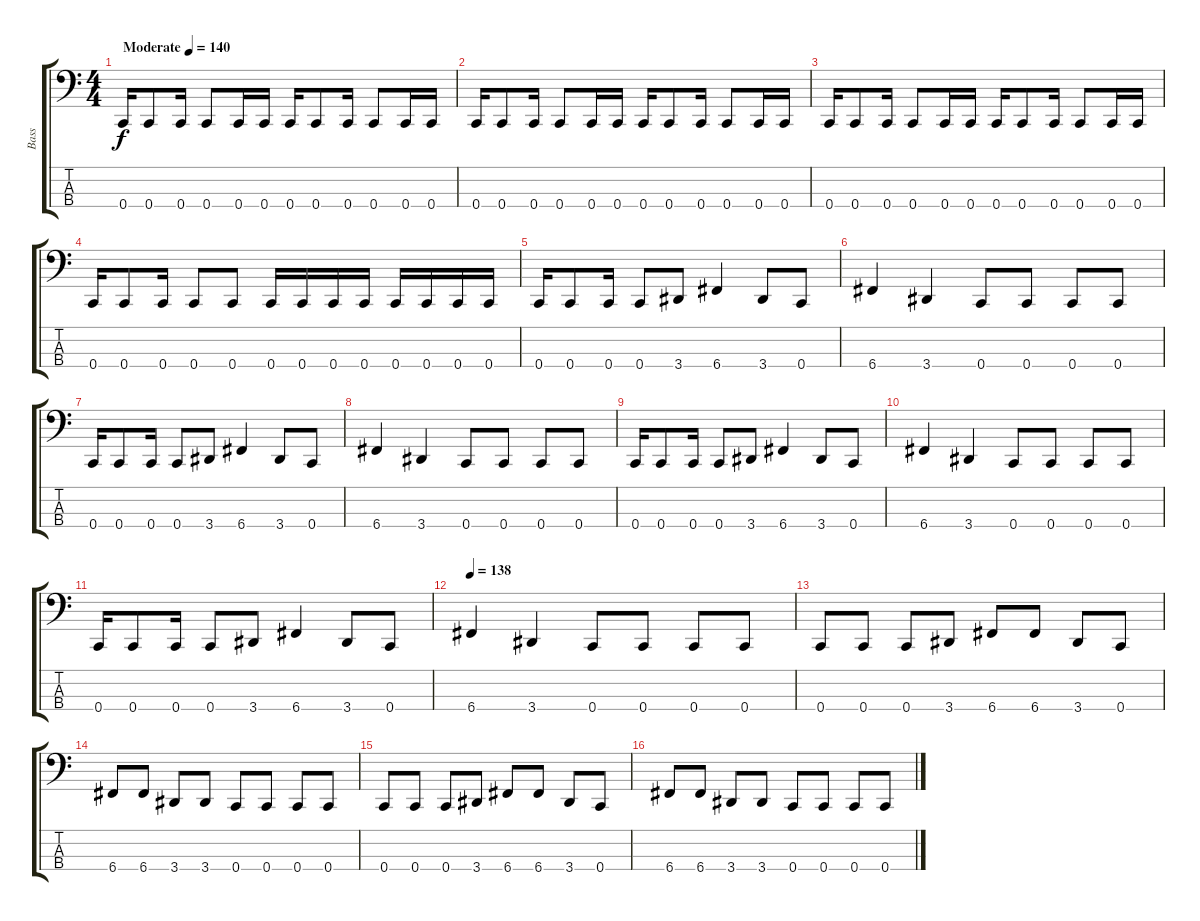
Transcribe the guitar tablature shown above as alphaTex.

\track ("Bass" "Bass") {instrument electricbasspick}
\staff {score tabs}
\tuning (F2 C2 G1 C1) {hide}
\ts (4 4)
\tempo (140 "Moderate")
\clef f4
\ks c
0.4.16{dy f instrument electricbasspick} 0.4.8 0.4.16 0.4.8 0.4.16 0.4.16 0.4.16 0.4.8 0.4.16 0.4.8 0.4.16 0.4.16 |
0.4.16 0.4.8 0.4.16 0.4.8 0.4.16 0.4.16 0.4.16 0.4.8 0.4.16 0.4.8 0.4.16 0.4.16 |
0.4.16 0.4.8 0.4.16 0.4.8 0.4.16 0.4.16 0.4.16 0.4.8 0.4.16 0.4.8 0.4.16 0.4.16 |
0.4.16 0.4.8 0.4.16 0.4.8 0.4.8 0.4.16 0.4.16 0.4.16 0.4.16 0.4.16 0.4.16 0.4.16 0.4.16 |
0.4.16 0.4.8 0.4.16 0.4.8 3.4.8 6.4.4 3.4.8 0.4.8 |
6.4.4 3.4.4 0.4.8 0.4.8 0.4.8 0.4.8 |
0.4.16 0.4.8 0.4.16 0.4.8 3.4.8 6.4.4 3.4.8 0.4.8 |
6.4.4 3.4.4 0.4.8 0.4.8 0.4.8 0.4.8 |
0.4.16 0.4.8 0.4.16 0.4.8 3.4.8 6.4.4 3.4.8 0.4.8 |
6.4.4 3.4.4 0.4.8 0.4.8 0.4.8 0.4.8 |
0.4.16 0.4.8 0.4.16 0.4.8 3.4.8 6.4.4 3.4.8 0.4.8 |
\tempo 138
6.4.4 3.4.4 0.4.8 0.4.8 0.4.8 0.4.8 |
0.4.8 0.4.8 0.4.8 3.4.8 6.4.8 6.4.8 3.4.8 0.4.8 |
6.4.8 6.4.8 3.4.8 3.4.8 0.4.8 0.4.8 0.4.8 0.4.8 |
0.4.8 0.4.8 0.4.8 3.4.8 6.4.8 6.4.8 3.4.8 0.4.8 |
6.4.8 6.4.8 3.4.8 3.4.8 0.4.8 0.4.8 0.4.8 0.4.8
